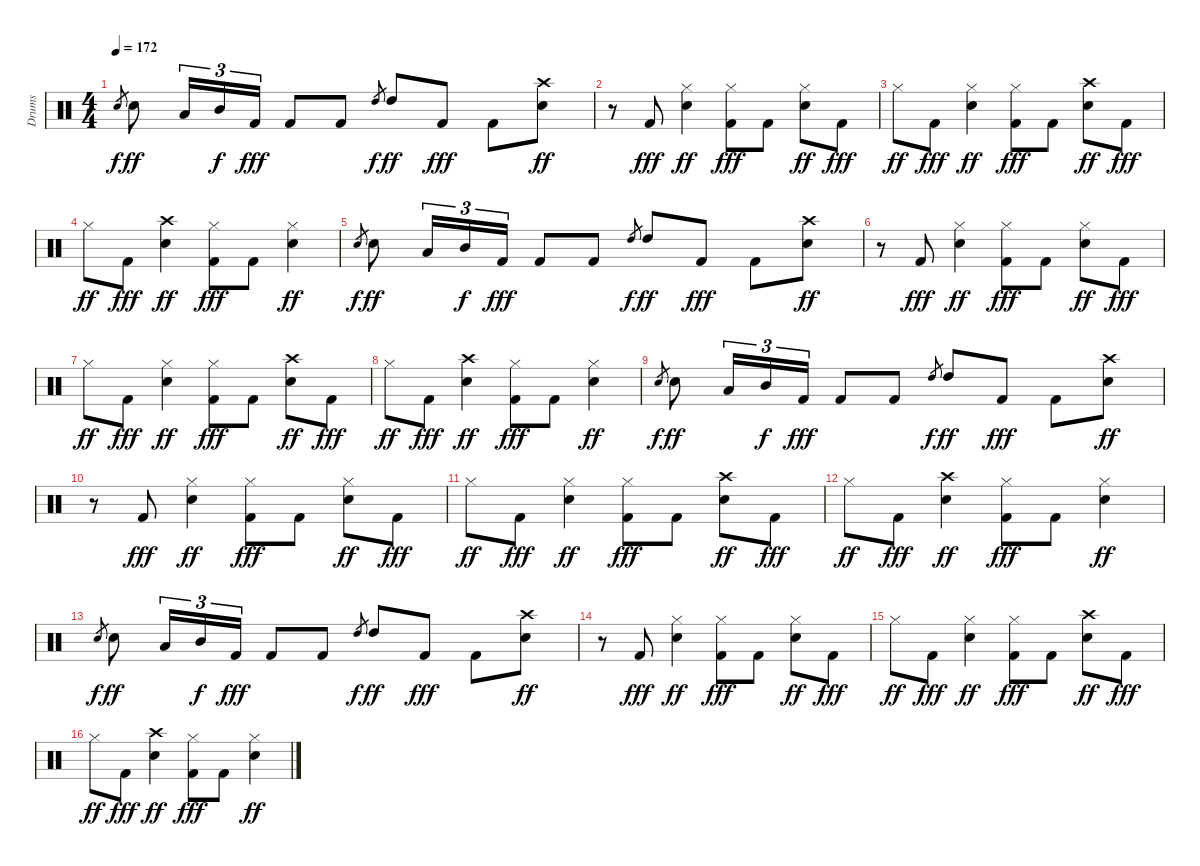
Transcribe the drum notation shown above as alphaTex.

\track ("Drums" "Drums") {instrument percussion}
\staff {score}
\articulation defaults
\ts (4 4)
\tempo 172
\clef neutral
\ks c "Snare (hit) 2"{sl}.8{gr dy f} "Snare (hit) 2".8{dy ff} "Low Tom (hit)".16{tu (3 2)} "Mid Tom (hit)".16{tu (3 2) dy f} "Kick (hit) 2".16{tu (3 2) dy fff} "Kick (hit) 2".8 "Kick (hit) 2".8 "High Tom (hit)"{sl}.8{gr dy f} "High Tom (hit)".8{dy ff} "Kick (hit) 2".8{dy fff} "Kick (hit) 2".8
("Crash high (hit)" "Snare (hit) 2").8{dy ff} |
r.8 "Kick (hit) 2".8{dy fff} ("Hi-Hat (closed)" "Snare (hit) 2").4{dy ff} ("Hi-Hat (closed)" "Kick (hit) 2").8{dy fff} "Kick (hit) 2".8 ("Hi-Hat (closed)" "Snare (hit) 2").8{dy ff} "Kick (hit) 2".8{dy fff} |
"Hi-Hat (closed)".8{dy ff} "Kick (hit) 2".8{dy fff} ("Hi-Hat (closed)" "Snare (hit) 2").4{dy ff} ("Hi-Hat (closed)" "Kick (hit) 2").8{dy fff} "Kick (hit) 2".8 ("Crash high (hit)" "Snare (hit) 2").8{dy ff} "Kick (hit) 2".8{dy fff} |
"Hi-Hat (closed)".8{dy ff} "Kick (hit) 2".8{dy fff} ("Crash high (hit)" "Snare (hit) 2").4{dy ff} ("Hi-Hat (closed)" "Kick (hit) 2").8{dy fff} "Kick (hit) 2".8 ("Hi-Hat (closed)" "Snare (hit) 2").4{dy ff} |
"Snare (hit) 2"{sl}.8{gr dy f} "Snare (hit) 2".8{dy ff} "Low Tom (hit)".16{tu (3 2)} "Mid Tom (hit)".16{tu (3 2) dy f} "Kick (hit) 2".16{tu (3 2) dy fff} "Kick (hit) 2".8 "Kick (hit) 2".8 "High Tom (hit)"{sl}.8{gr dy f} "High Tom (hit)".8{dy ff} "Kick (hit) 2".8{dy fff} "Kick (hit) 2".8 ("Crash high (hit)" "Snare (hit) 2").8{dy ff} |
r.8 "Kick (hit) 2".8{dy fff} ("Hi-Hat (closed)" "Snare (hit) 2").4{dy ff} ("Hi-Hat (closed)" "Kick (hit) 2").8{dy fff} "Kick (hit) 2".8 ("Hi-Hat (closed)" "Snare (hit) 2").8{dy ff} "Kick (hit) 2".8{dy fff} |
"Hi-Hat (closed)".8{dy ff} "Kick (hit) 2".8{dy fff} ("Hi-Hat (closed)" "Snare (hit) 2").4{dy ff} ("Hi-Hat (closed)" "Kick (hit) 2").8{dy fff} "Kick (hit) 2".8 ("Crash high (hit)" "Snare (hit) 2").8{dy ff} "Kick (hit) 2".8{dy fff} |
"Hi-Hat (closed)".8{dy ff} "Kick (hit) 2".8{dy fff} ("Crash high (hit)" "Snare (hit) 2").4{dy ff} ("Hi-Hat (closed)" "Kick (hit) 2").8{dy fff} "Kick (hit) 2".8 ("Hi-Hat (closed)" "Snare (hit) 2").4{dy ff} |
"Snare (hit) 2"{sl}.8{gr dy f} "Snare (hit) 2".8{dy ff} "Low Tom (hit)".16{tu (3 2)} "Mid Tom (hit)".16{tu (3 2) dy f} "Kick (hit) 2".16{tu (3 2) dy fff} "Kick (hit) 2".8 "Kick (hit) 2".8 "High Tom (hit)"{sl}.8{gr dy f} "High Tom (hit)".8{dy ff} "Kick (hit) 2".8{dy fff} "Kick (hit) 2".8 ("Crash high (hit)" "Snare (hit) 2").8{dy ff} |
r.8 "Kick (hit) 2".8{dy fff} ("Hi-Hat (closed)" "Snare (hit) 2").4{dy ff} ("Hi-Hat (closed)" "Kick (hit) 2").8{dy fff} "Kick (hit) 2".8 ("Hi-Hat (closed)" "Snare (hit) 2").8{dy ff} "Kick (hit) 2".8{dy fff} |
"Hi-Hat (closed)".8{dy ff} "Kick (hit) 2".8{dy fff} ("Hi-Hat (closed)" "Snare (hit) 2").4{dy ff} ("Hi-Hat (closed)" "Kick (hit) 2").8{dy fff} "Kick (hit) 2".8 ("Crash high (hit)" "Snare (hit) 2").8{dy ff} "Kick (hit) 2".8{dy fff} |
"Hi-Hat (closed)".8{dy ff} "Kick (hit) 2".8{dy fff} ("Crash high (hit)" "Snare (hit) 2").4{dy ff} ("Hi-Hat (closed)" "Kick (hit) 2").8{dy fff} "Kick (hit) 2".8 ("Hi-Hat (closed)" "Snare (hit) 2").4{dy ff} |
"Snare (hit) 2"{sl}.8{gr dy f} "Snare (hit) 2".8{dy ff} "Low Tom (hit)".16{tu (3 2)} "Mid Tom (hit)".16{tu (3 2) dy f} "Kick (hit) 2".16{tu (3 2) dy fff} "Kick (hit) 2".8 "Kick (hit) 2".8 "High Tom (hit)"{sl}.8{gr dy f} "High Tom (hit)".8{dy ff} "Kick (hit) 2".8{dy fff} "Kick (hit) 2".8 ("Crash high (hit)" "Snare (hit) 2").8{dy ff} |
r.8 "Kick (hit) 2".8{dy fff} ("Hi-Hat (closed)" "Snare (hit) 2").4{dy ff} ("Hi-Hat (closed)" "Kick (hit) 2").8{dy fff} "Kick (hit) 2".8 ("Hi-Hat (closed)" "Snare (hit) 2").8{dy ff} "Kick (hit) 2".8{dy fff} |
"Hi-Hat (closed)".8{dy ff} "Kick (hit) 2".8{dy fff} ("Hi-Hat (closed)" "Snare (hit) 2").4{dy ff} ("Hi-Hat (closed)" "Kick (hit) 2").8{dy fff} "Kick (hit) 2".8 ("Crash high (hit)" "Snare (hit) 2").8{dy ff} "Kick (hit) 2".8{dy fff} |
"Hi-Hat (closed)".8{dy ff} "Kick (hit) 2".8{dy fff} ("Crash high (hit)" "Snare (hit) 2").4{dy ff} ("Hi-Hat (closed)" "Kick (hit) 2").8{dy fff} "Kick (hit) 2".8 ("Hi-Hat (closed)" "Snare (hit) 2").4{dy ff}
